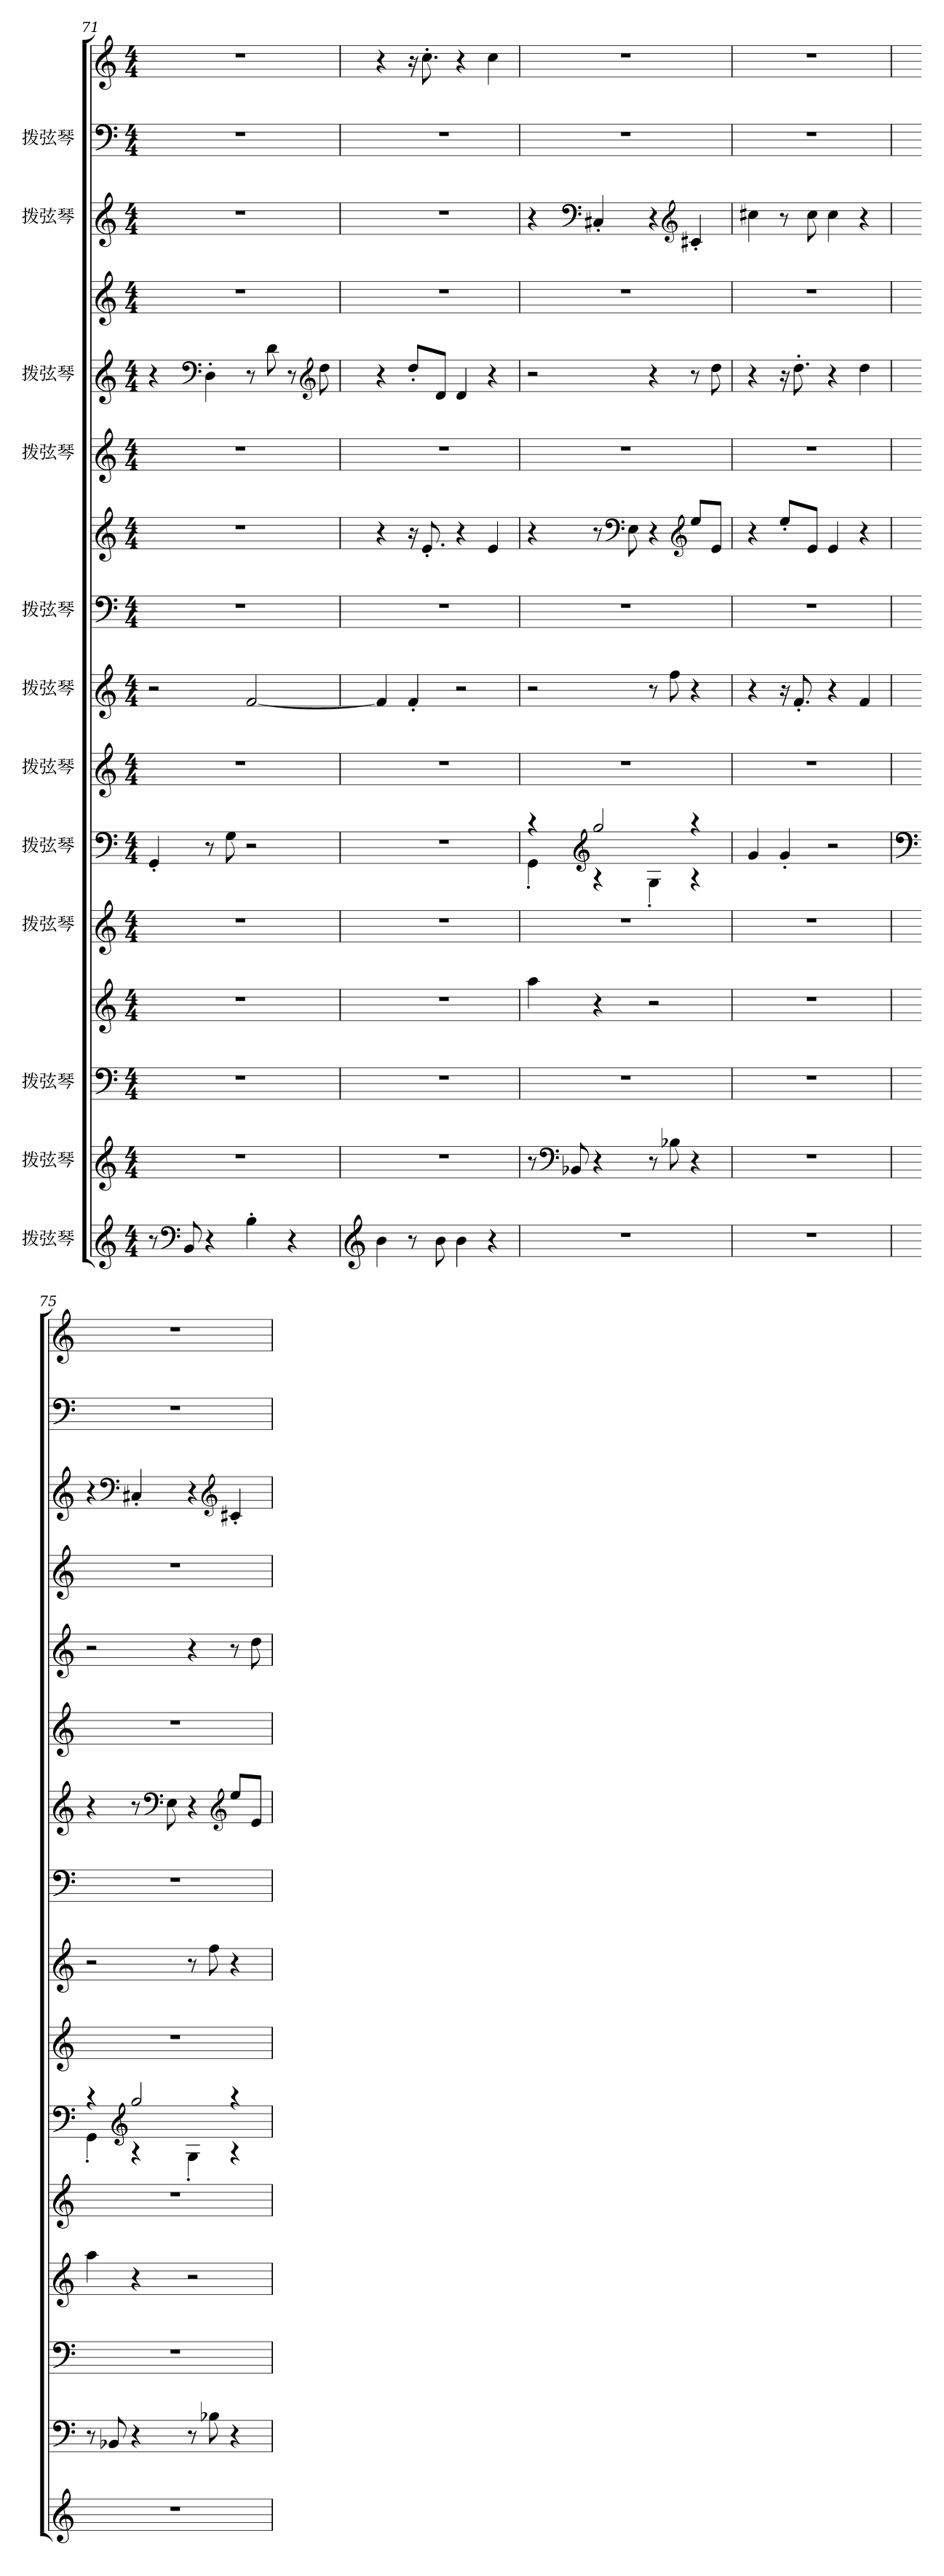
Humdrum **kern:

**kern	**kern	**kern	**kern	**kern	**kern	**kern	**kern	**kern	**kern	**kern	**kern	**kern	**kern	**kern	**kern
*part12	*part11	*part10	*part10	*part9	*part8	*part7	*part6	*part5	*part5	*part4	*part3	*part3	*part2	*part1	*part1
*staff16	*staff15	*staff14	*staff13	*staff12	*staff11	*staff10	*staff9	*staff8	*staff7	*staff6	*staff5	*staff4	*staff3	*staff2	*staff1
*I"拨弦琴	*I"拨弦琴	*I"拨弦琴	*	*I"拨弦琴	*I"拨弦琴	*I"拨弦琴	*I"拨弦琴	*I"拨弦琴	*	*I"拨弦琴	*I"拨弦琴	*	*I"拨弦琴	*I"拨弦琴	*
*clefG2	*clefG2	*clefF4	*clefG2	*clefG2	*clefF4	*clefG2	*clefG2	*clefF4	*clefG2	*clefG2	*clefG2	*clefG2	*clefG2	*clefF4	*clefG2
*k[]	*k[]	*k[]	*k[]	*k[]	*k[]	*k[]	*k[]	*k[]	*k[]	*k[]	*k[]	*k[]	*k[]	*k[]	*k[]
*M4/4	*M4/4	*M4/4	*M4/4	*M4/4	*M4/4	*M4/4	*M4/4	*M4/4	*M4/4	*M4/4	*M4/4	*M4/4	*M4/4	*M4/4	*M4/4
=71	=71	=71	=71	=71	=71	=71	=71	=71	=71	=71	=71	=71	=71	=71	=71
8r	1r	1r	1r	1r	4GG'/	1r	2r	1r	1r	1r	4r	1r	1r	1r	1r
*clefF4	*	*	*	*	*	*	*	*	*	*	*	*	*	*	*
8BB/	.	.	.	.	.	.	.	.	.	.	.	.	.	.	.
*	*	*	*	*	*	*	*	*	*	*	*clefF4	*	*	*	*
4r	.	.	.	.	8r	.	.	.	.	.	4D'\	.	.	.	.
.	.	.	.	.	8G\	.	.	.	.	.	.	.	.	.	.
4B'\	.	.	.	.	2r	.	[2f/	.	.	.	8r	.	.	.	.
.	.	.	.	.	.	.	.	.	.	.	8d\	.	.	.	.
4r	.	.	.	.	.	.	.	.	.	.	8r	.	.	.	.
*	*	*	*	*	*	*	*	*	*	*	*clefG2	*	*	*	*
.	.	.	.	.	.	.	.	.	.	.	8dd\	.	.	.	.
!!LO:PB:g=z
=72	=72	=72	=72	=72	=72	=72	=72	=72	=72	=72	=72	=72	=72	=72	=72
*clefG2	*	*	*	*	*	*	*	*	*	*	*	*	*	*	*
4b\	1r	1r	1r	1r	1r	1r	4f/]	1r	4r	1r	4r	1r	1r	1r	4r
8r	.	.	.	.	.	.	4f'/	.	16r	.	8dd'/L	.	.	.	16r
.	.	.	.	.	.	.	.	.	8.e'/	.	.	.	.	.	8.cc'\
8b\	.	.	.	.	.	.	.	.	.	.	8d/J	.	.	.	.
4b\	.	.	.	.	.	.	2r	.	4r	.	4d/	.	.	.	4r
4r	.	.	.	.	.	.	.	.	4e/	.	4r	.	.	.	4cc\
=73	=73	=73	=73	=73	=73	=73	=73	=73	=73	=73	=73	=73	=73	=73	=73
*	*	*	*	*	*^	*	*	*	*	*	*	*	*	*	*
1r	8r	1r	4aa\	1r	4r	4GG'\	1r	2r	1r	4r	1r	2r	1r	4r	1r	1r
*	*clefF4	*	*	*	*	*	*	*	*	*	*	*	*	*	*	*
.	8BB-X/	.	.	.	.	.	.	.	.	.	.	.	.	.	.	.
*	*	*	*	*	*clefG2	*	*	*	*	*	*	*	*	*clefF4	*	*
.	4r	.	4r	.	2gg/	4r	.	.	.	8r	.	.	.	4C#X'/	.	.
*	*	*	*	*	*	*	*	*	*	*clefF4	*	*	*	*	*	*
.	.	.	.	.	.	.	.	.	.	8E\	.	.	.	.	.	.
.	8r	.	2r	.	.	4G'\	.	8r	.	4r	.	4r	.	4r	.	.
.	8B-X\	.	.	.	.	.	.	8ff\	.	.	.	.	.	.	.	.
*	*	*	*	*	*	*	*	*	*	*clefG2	*	*	*	*clefG2	*	*
.	4r	.	.	.	4r	4r	.	4r	.	8ee/L	.	8r	.	4c#X'/	.	.
.	.	.	.	.	.	.	.	.	.	8e/J	.	8dd\	.	.	.	.
*	*	*	*	*	*v	*v	*	*	*	*	*	*	*	*	*	*
=74	=74	=74	=74	=74	=74	=74	=74	=74	=74	=74	=74	=74	=74	=74	=74
1r	1r	1r	1r	1r	4g/	1r	4r	1r	4r	1r	4r	1r	4cc#X\	1r	1r
.	.	.	.	.	4g'/	.	16r	.	8ee'/L	.	16r	.	8r	.	.
.	.	.	.	.	.	.	8.f'/	.	.	.	8.dd'\	.	.	.	.
.	.	.	.	.	.	.	.	.	8e/J	.	.	.	8cc#\	.	.
.	.	.	.	.	2r	.	4r	.	4e/	.	4r	.	4cc#\	.	.
.	.	.	.	.	.	.	4f/	.	4r	.	4dd\	.	4r	.	.
!!LO:PB:g=z
=75	=75	=75	=75	=75	=75	=75	=75	=75	=75	=75	=75	=75	=75	=75	=75
*	*	*	*	*	*clefF4	*	*	*	*	*	*	*	*	*	*
*	*	*	*	*	*^	*	*	*	*	*	*	*	*	*	*
1r	8r	1r	4aa\	1r	4r	4GG'\	1r	2r	1r	4r	1r	2r	1r	4r	1r	1r
.	8BB-X/	.	.	.	.	.	.	.	.	.	.	.	.	.	.	.
*	*	*	*	*	*clefG2	*	*	*	*	*	*	*	*	*clefF4	*	*
.	4r	.	4r	.	2gg/	4r	.	.	.	8r	.	.	.	4C#X'/	.	.
*	*	*	*	*	*	*	*	*	*	*clefF4	*	*	*	*	*	*
.	.	.	.	.	.	.	.	.	.	8E\	.	.	.	.	.	.
.	8r	.	2r	.	.	4G'\	.	8r	.	4r	.	4r	.	4r	.	.
.	8B-X\	.	.	.	.	.	.	8ff\	.	.	.	.	.	.	.	.
*	*	*	*	*	*	*	*	*	*	*clefG2	*	*	*	*clefG2	*	*
.	4r	.	.	.	4r	4r	.	4r	.	8ee/L	.	8r	.	4c#X'/	.	.
.	.	.	.	.	.	.	.	.	.	8e/J	.	8dd\	.	.	.	.
*	*	*	*	*	*v	*v	*	*	*	*	*	*	*	*	*	*
=	=	=	=	=	=	=	=	=	=	=	=	=	=	=	=
*-	*-	*-	*-	*-	*-	*-	*-	*-	*-	*-	*-	*-	*-	*-	*-
